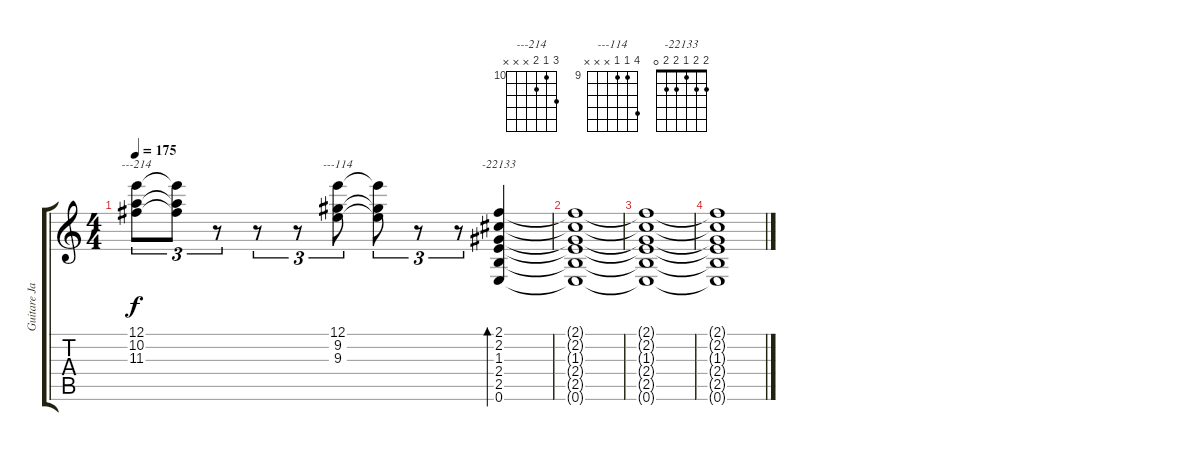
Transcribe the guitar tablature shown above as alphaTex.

\track ("Guitare Janvier 2002" "Guitare Ja") {instrument acousticguitarnylon}
\staff {score tabs}
\tuning (E4 B3 G3 D3 A2 E2) {hide}
\chord ("---214" 12 10 11 x x x) {firstfret 10}
\chord ("---114" 12 9 9 x x x) {firstfret 9}
\chord ("-22133" 2 2 1 2 2 0)
\ts (4 4)
\tempo 175
\clef g2
\ks c
(12.1 10.2 11.3).8{tu (3 2) ch "---214" dy f} (12.1{t} 10.2{t} 11.3{t}).8{tu (3 2)} r.8{tu (3 2)} r.8{tu (3 2)} r.8{tu (3 2)} (12.1 9.2 9.3).8{tu (3 2) ch "---114"} (12.1{t} 9.2{t} 9.3{t}).8{tu (3 2)} r.8{tu (3 2)} r.8{tu (3 2)} (2.1 2.2 1.3 2.4 2.5 0.6).4{bd 480 ch "-22133"} |
(2.1{t} 2.2{t} 1.3{t} 2.4{t} 2.5{t} 0.6{t}).1 |
(2.1{t} 2.2{t} 1.3{t} 2.4{t} 2.5{t} 0.6{t}).1 |
(2.1{t} 2.2{t} 1.3{t} 2.4{t} 2.5{t} 0.6{t}).1
